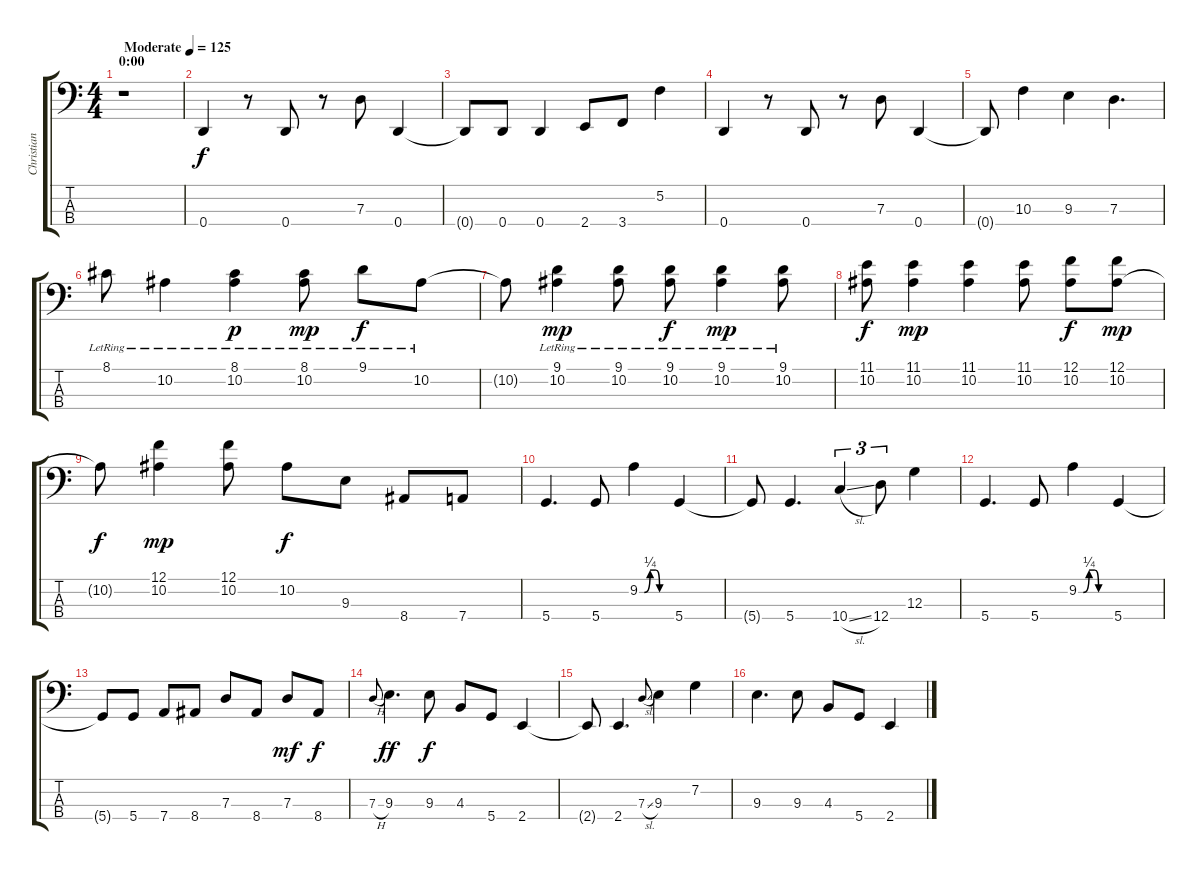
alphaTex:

\track ("Christian Larsson" "Christian ") {instrument electricbassfinger}
\staff {score tabs}
\tuning (F2 C2 G1 D1) {hide}
\ts (4 4)
\section ("" "0:00")
\tempo (125 "Moderate")
\clef f4
\ks c
r.1{dy f instrument electricbassfinger} |
0.4.4 r.8 0.4.8 r.8 7.3.8 0.4.4 |
0.4{t}.8 0.4.8 0.4.4 2.4.8 3.4.8 5.2.4 |
0.4.4 r.8 0.4.8 r.8 7.3.8 0.4.4 |
0.4{t}.8 10.3.4 9.3.4 7.3.4{d} |
8.1{lr}.8 10.2{lr}.4 (8.1 10.2{lr}).4{dy p} (8.1 10.2{lr}).8{dy mp} 9.1{lr}.8{dy f} 10.2{lr}.8 |
10.2{t}.8 (9.1 10.2{lr}).4{dy mp} (9.1 10.2{lr}).8 (9.1{lr} 10.2{lr}).8{dy f} (9.1 10.2{lr}).4{dy mp} (9.1 10.2{lr}).8 |
(11.1 10.2).8{dy f} (11.1 10.2).4{dy mp} (11.1 10.2).4 (11.1 10.2).8 (12.1 10.2).8{dy f} (12.1 10.2).8{dy mp} |
10.2{t}.8{dy f} (12.1 10.2).4{dy mp} (12.1 10.2).8 10.2.8{dy f} 9.3.8 8.4.8 7.4.8 |
5.4.4{d} 5.4.8 9.2{be (custom 0 0 9 0 20 1 31 1 38 0 60 0)}.4 5.4.4 |
5.4{t}.8 5.4.4{d} 10.4{sl}.4{tu (3 2)} 12.4.8{tu (3 2)} 12.3.4 |
5.4.4{d} 5.4.8 9.2{be (custom 0 0 9 0 20 1 31 1 38 0 60 0)}.4 5.4.4 |
5.4{t}.8 5.4.8 7.4.8 8.4.8 7.3.8 8.4.8 7.3.8{dy mf} 8.4.8{dy f} |
7.3{h}.8{gr onbeat} 9.3.4{d dy ff} 9.3.8{dy f} 4.3.8 5.4.8 2.4.4 |
2.4{t}.8 2.4.4{d} 7.3{sl}.8{gr onbeat} 9.3.4 7.2.4 |
9.3.4{d} 9.3.8 4.3.8 5.4.8 2.4.4
